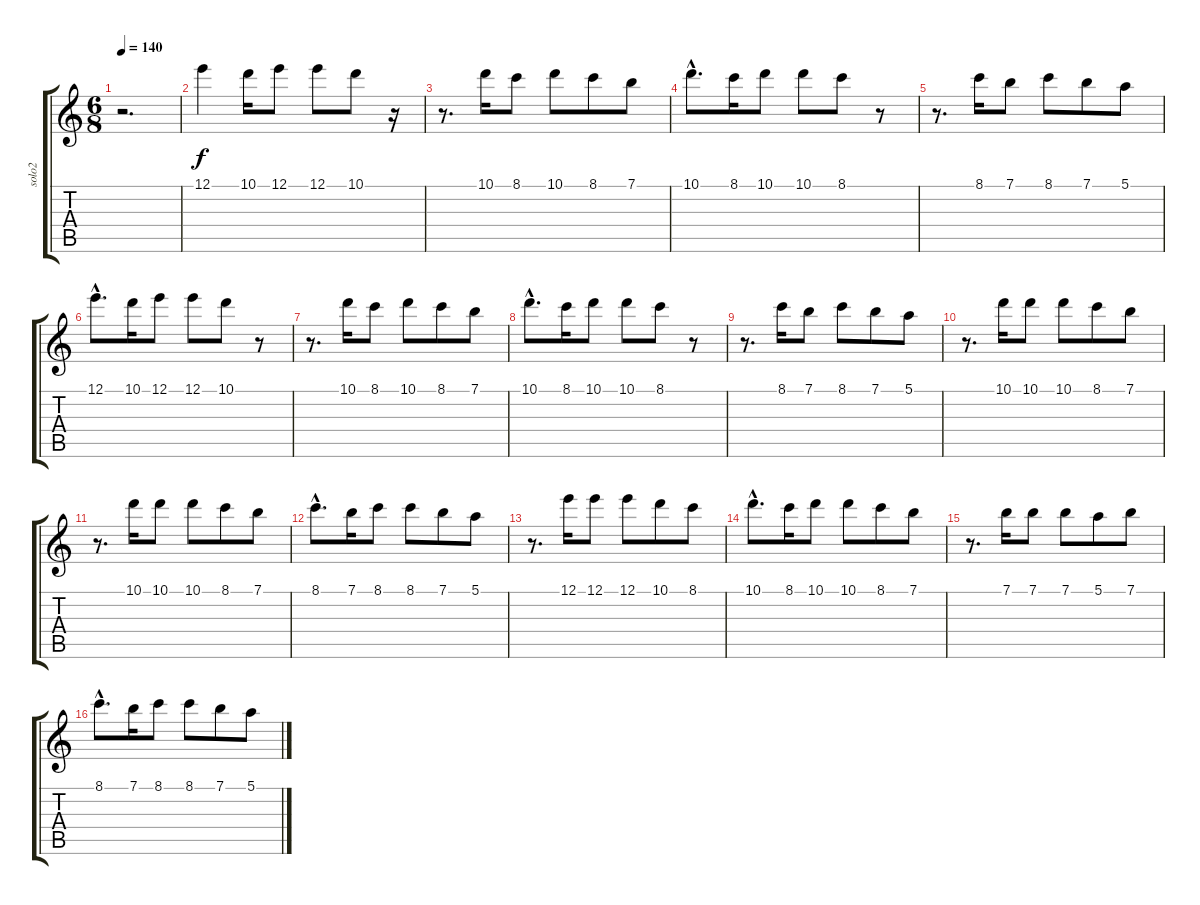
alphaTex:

\track ("solo2" "solo2") {instrument acousticguitarnylon}
\staff {score tabs}
\tuning (E4 B3 G3 D3 A2 E2) {hide}
\ts (6 8)
\tempo 140
\clef g2
\ks c
r.2{d dy f instrument acousticguitarnylon} |
12.1.4 10.1.16 12.1.8 12.1.8 10.1.8 r.16 |
r.8{d} 10.1.16 8.1.8 10.1.8 8.1.8 7.1.8 |
10.1{hac}.8{d} 8.1.16 10.1.8 10.1.8 8.1.8 r.8 |
r.8{d} 8.1.16 7.1.8 8.1.8 7.1.8 5.1.8 |
12.1{hac}.8{d} 10.1.16 12.1.8 12.1.8 10.1.8 r.8 |
r.8{d} 10.1.16 8.1.8 10.1.8 8.1.8 7.1.8 |
10.1{hac}.8{d} 8.1.16 10.1.8 10.1.8 8.1.8 r.8 |
r.8{d} 8.1.16 7.1.8 8.1.8 7.1.8 5.1.8 |
r.8{d} 10.1.16 10.1.8 10.1.8 8.1.8 7.1.8 |
r.8{d} 10.1.16 10.1.8 10.1.8 8.1.8 7.1.8 |
8.1{hac}.8{d} 7.1.16 8.1.8 8.1.8 7.1.8 5.1.8 |
r.8{d} 12.1.16 12.1.8 12.1.8 10.1.8 8.1.8 |
10.1{hac}.8{d} 8.1.16 10.1.8 10.1.8 8.1.8 7.1.8 |
r.8{d} 7.1.16 7.1.8 7.1.8 5.1.8 7.1.8 |
8.1{hac}.8{d} 7.1.16 8.1.8 8.1.8 7.1.8 5.1.8
